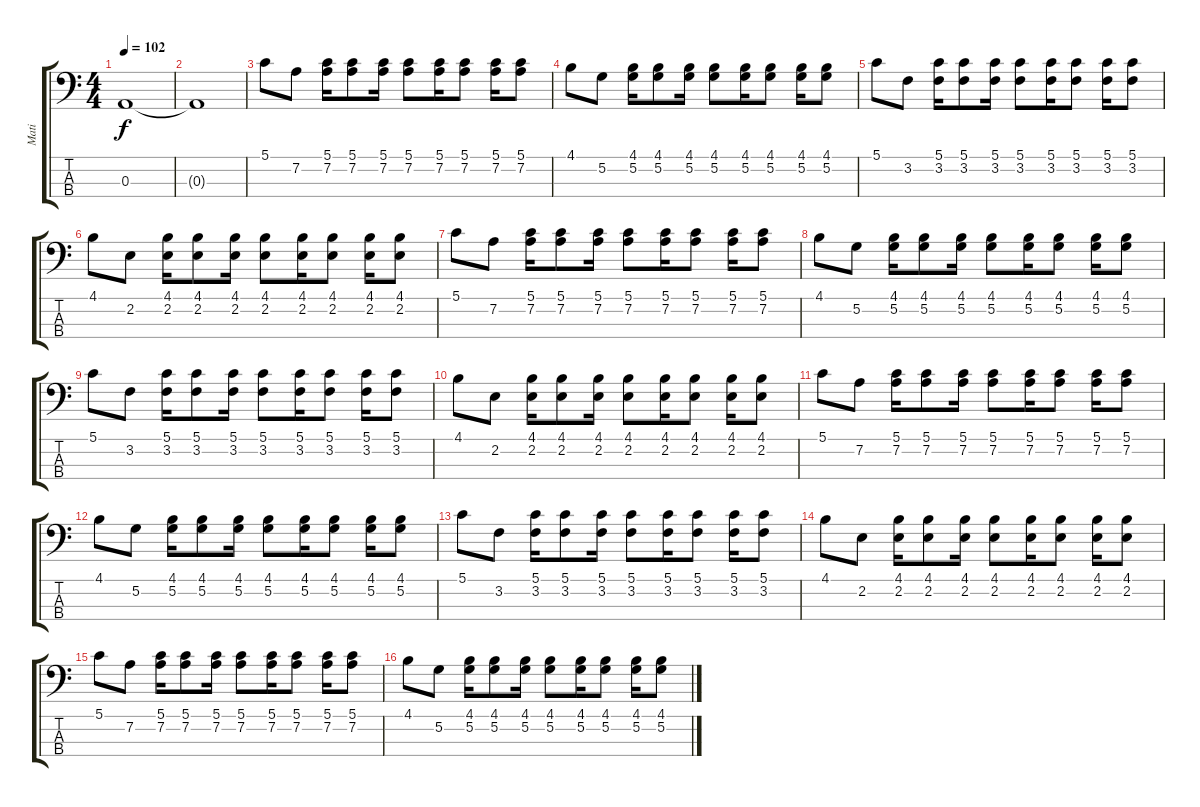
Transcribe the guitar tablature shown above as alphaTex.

\track ("Mati" "Mati") {instrument electricbasspick}
\staff {score tabs}
\tuning (G2 D2 A1 E1) {hide}
\ts (4 4)
\tempo 102
\clef f4
\ks c
0.3.1{dy f instrument electricbasspick} |
0.3{t}.1 |
5.1.8 7.2.8 (5.1 7.2).16 (5.1 7.2).8 (5.1 7.2).16 (5.1 7.2).8 (5.1 7.2).16 (5.1 7.2).8 (5.1 7.2).16 (5.1 7.2).8 |
4.1.8 5.2.8 (4.1 5.2).16 (4.1 5.2).8 (4.1 5.2).16 (4.1 5.2).8 (4.1 5.2).16 (4.1 5.2).8 (4.1 5.2).16 (4.1 5.2).8 |
5.1.8 3.2.8 (5.1 3.2).16 (5.1 3.2).8 (5.1 3.2).16 (5.1 3.2).8 (5.1 3.2).16 (5.1 3.2).8 (5.1 3.2).16 (5.1 3.2).8 |
4.1.8 2.2.8 (4.1 2.2).16 (4.1 2.2).8 (4.1 2.2).16 (4.1 2.2).8 (4.1 2.2).16 (4.1 2.2).8 (4.1 2.2).16 (4.1 2.2).8 |
5.1.8 7.2.8 (5.1 7.2).16 (5.1 7.2).8 (5.1 7.2).16 (5.1 7.2).8 (5.1 7.2).16 (5.1 7.2).8 (5.1 7.2).16 (5.1 7.2).8 |
4.1.8 5.2.8 (4.1 5.2).16 (4.1 5.2).8 (4.1 5.2).16 (4.1 5.2).8 (4.1 5.2).16 (4.1 5.2).8 (4.1 5.2).16 (4.1 5.2).8 |
5.1.8 3.2.8 (5.1 3.2).16 (5.1 3.2).8 (5.1 3.2).16 (5.1 3.2).8 (5.1 3.2).16 (5.1 3.2).8 (5.1 3.2).16 (5.1 3.2).8 |
4.1.8 2.2.8 (4.1 2.2).16 (4.1 2.2).8 (4.1 2.2).16 (4.1 2.2).8 (4.1 2.2).16 (4.1 2.2).8 (4.1 2.2).16 (4.1 2.2).8 |
5.1.8 7.2.8 (5.1 7.2).16 (5.1 7.2).8 (5.1 7.2).16 (5.1 7.2).8 (5.1 7.2).16 (5.1 7.2).8 (5.1 7.2).16 (5.1 7.2).8 |
4.1.8 5.2.8 (4.1 5.2).16 (4.1 5.2).8 (4.1 5.2).16 (4.1 5.2).8 (4.1 5.2).16 (4.1 5.2).8 (4.1 5.2).16 (4.1 5.2).8 |
5.1.8 3.2.8 (5.1 3.2).16 (5.1 3.2).8 (5.1 3.2).16 (5.1 3.2).8 (5.1 3.2).16 (5.1 3.2).8 (5.1 3.2).16 (5.1 3.2).8 |
4.1.8 2.2.8 (4.1 2.2).16 (4.1 2.2).8 (4.1 2.2).16 (4.1 2.2).8 (4.1 2.2).16 (4.1 2.2).8 (4.1 2.2).16 (4.1 2.2).8 |
5.1.8 7.2.8 (5.1 7.2).16 (5.1 7.2).8 (5.1 7.2).16 (5.1 7.2).8 (5.1 7.2).16 (5.1 7.2).8 (5.1 7.2).16 (5.1 7.2).8 |
4.1.8 5.2.8 (4.1 5.2).16 (4.1 5.2).8 (4.1 5.2).16 (4.1 5.2).8 (4.1 5.2).16 (4.1 5.2).8 (4.1 5.2).16 (4.1 5.2).8
